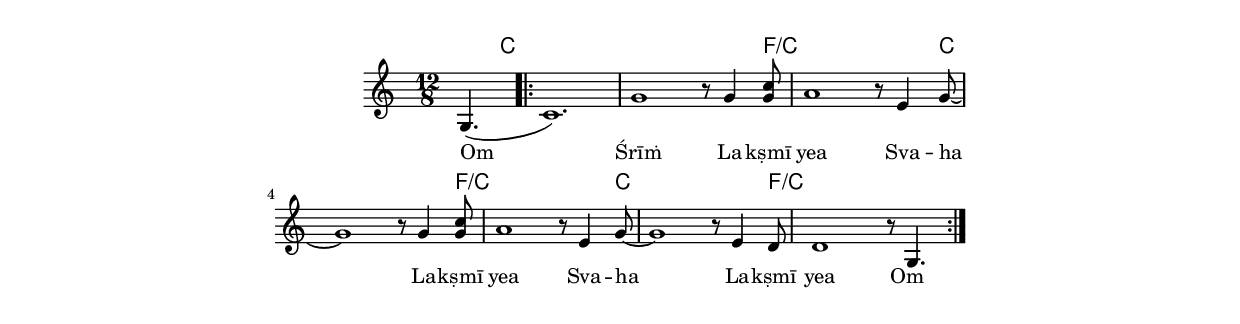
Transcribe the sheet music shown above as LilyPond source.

\version "2.19.45"
\paper {
	line-width = 4.6\in
}

melody = \relative c' {
  \clef treble
  \key c \major
  \time 12/8
  \set Score.voltaSpannerDuration = #(ly:make-moment 4/4)
	\new Voice = "words" {
		\partial 4. g4.(
		\repeat volta 2 {
			c1.) | g'1 r8 g4 <g c>8 | a1 r8 e4 g8~ | g1 r8 g4 <g c>8 | 
			a1 r8 e4 g8~ | g1 r8 e4 d8 | d1 r8 g,4. |
		}
  }
}

text =  \lyricmode {
	\set associatedVoice = "words"
	Om__ Śrīṁ La -- kṣmī yea Sva -- ha
	La -- kṣmī yea Sva -- ha
	La -- kṣmī yea Om__
}

harmonies = \chordmode {
\set noChordSymbol = "" 
\partial 4 r4
	c1. | c | f/c | c |
	f/c | c | f1/c |
}

\score {
  <<
    \new ChordNames {
      \set chordChanges = ##t
      \harmonies
    }
    \new Staff {
    	\new Voice = "one" { \melody }
  	}
    \new Lyrics \lyricsto "words" \text
  >>
  \layout { 
   #(layout-set-staff-size 16)
   }
  \midi { 
  	\tempo 4 = 125
  }
}